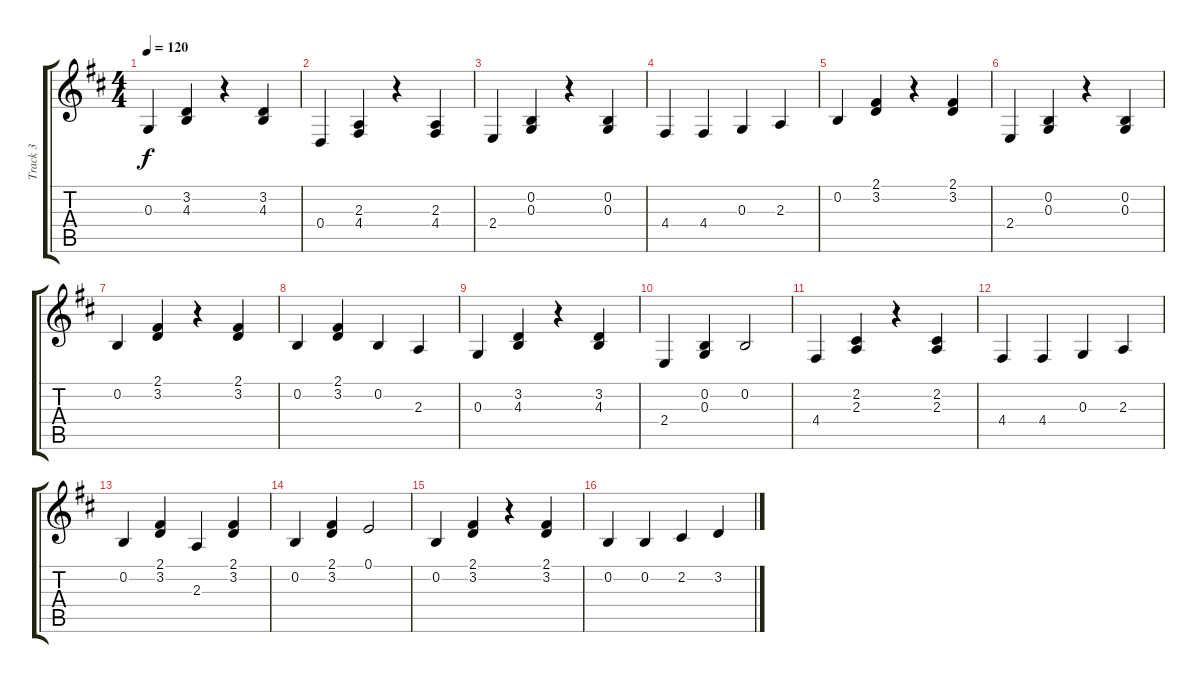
\track ("Track 3" "Track 3") {instrument brightacousticpiano}
\staff {score tabs}
\tuning (E4 B3 G3 D3 A2 E2) {hide}
\ts (4 4)
\tempo 120
\clef g2
\ks d
0.3.4{dy f} (3.2 4.3).4 r.4 (3.2 4.3).4 |
0.4.4 (2.3 4.4).4 r.4 (2.3 4.4).4 |
2.4.4 (0.2 0.3).4 r.4 (0.2 0.3).4 |
4.4.4 4.4.4 0.3.4 2.3.4 |
0.2.4 (2.1 3.2).4 r.4 (2.1 3.2).4 |
2.4.4 (0.2 0.3).4 r.4 (0.2 0.3).4 |
0.2.4 (2.1 3.2).4 r.4 (2.1 3.2).4 |
0.2.4 (2.1 3.2).4 0.2.4 2.3.4 |
0.3.4 (3.2 4.3).4 r.4 (3.2 4.3).4 |
2.4.4 (0.2 0.3).4 0.2.2 |
4.4.4 (2.2 2.3).4 r.4 (2.2 2.3).4 |
4.4.4 4.4.4 0.3.4 2.3.4 |
0.2.4 (2.1 3.2).4 2.3.4 (2.1 3.2).4 |
0.2.4 (2.1 3.2).4 0.1.2 |
0.2.4 (2.1 3.2).4 r.4 (2.1 3.2).4 |
0.2.4 0.2.4 2.2.4 3.2.4
